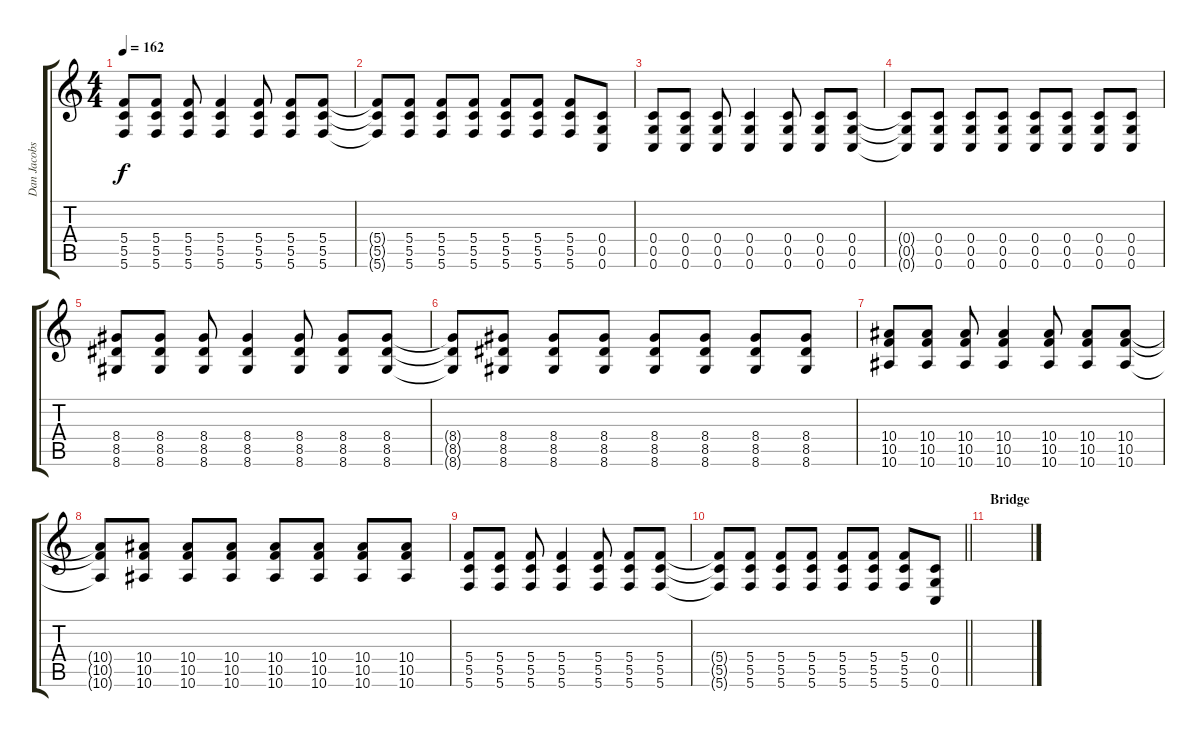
\track ("Dan Jacobs" "Dan Jacobs") {instrument distortionguitar}
\staff {score tabs}
\tuning (D4 A3 F3 C3 G2 C2) {hide}
\ts (4 4)
\tempo 162
\clef g2
\ks c
(5.4 5.5 5.6).8{dy f} (5.4 5.5 5.6).8 (5.4 5.5 5.6).8 (5.4 5.5 5.6).4 (5.4 5.5 5.6).8 (5.4 5.5 5.6).8 (5.4 5.5 5.6).8 |
(5.4{t} 5.5{t} 5.6{t}).8 (5.4 5.5 5.6).8 (5.4 5.5 5.6).8 (5.4 5.5 5.6).8 (5.4 5.5 5.6).8 (5.4 5.5 5.6).8 (5.4 5.5 5.6).8 (0.4 0.5 0.6).8 |
(0.4 0.5 0.6).8 (0.4 0.5 0.6).8 (0.4 0.5 0.6).8 (0.4 0.5 0.6).4 (0.4 0.5 0.6).8 (0.4 0.5 0.6).8 (0.4 0.5 0.6).8 |
(0.4{t} 0.5{t} 0.6{t}).8 (0.4 0.5 0.6).8 (0.4 0.5 0.6).8 (0.4 0.5 0.6).8 (0.4 0.5 0.6).8 (0.4 0.5 0.6).8 (0.4 0.5 0.6).8 (0.4 0.5 0.6).8 |
(8.4 8.5 8.6).8 (8.4 8.5 8.6).8 (8.4 8.5 8.6).8 (8.4 8.5 8.6).4 (8.4 8.5 8.6).8 (8.4 8.5 8.6).8 (8.4 8.5 8.6).8 |
(8.4{t} 8.5{t} 8.6{t}).8 (8.4 8.5 8.6).8 (8.4 8.5 8.6).8 (8.4 8.5 8.6).8 (8.4 8.5 8.6).8 (8.4 8.5 8.6).8 (8.4 8.5 8.6).8 (8.4 8.5 8.6).8 |
(10.4 10.5 10.6).8 (10.4 10.5 10.6).8 (10.4 10.5 10.6).8 (10.4 10.5 10.6).4 (10.4 10.5 10.6).8 (10.4 10.5 10.6).8 (10.4 10.5 10.6).8 |
(10.4{t} 10.5{t} 10.6{t}).8 (10.4 10.5 10.6).8 (10.4 10.5 10.6).8 (10.4 10.5 10.6).8 (10.4 10.5 10.6).8 (10.4 10.5 10.6).8 (10.4 10.5 10.6).8 (10.4 10.5 10.6).8 |
(5.4 5.5 5.6).8 (5.4 5.5 5.6).8 (5.4 5.5 5.6).8 (5.4 5.5 5.6).4 (5.4 5.5 5.6).8 (5.4 5.5 5.6).8 (5.4 5.5 5.6).8 |
\barLineRight lightlight
(5.4{t} 5.5{t} 5.6{t}).8 (5.4 5.5 5.6).8 (5.4 5.5 5.6).8 (5.4 5.5 5.6).8 (5.4 5.5 5.6).8 (5.4 5.5 5.6).8 (5.4 5.5 5.6).8 (0.4 0.5 0.6).8 |
\section ("" "Bridge")
